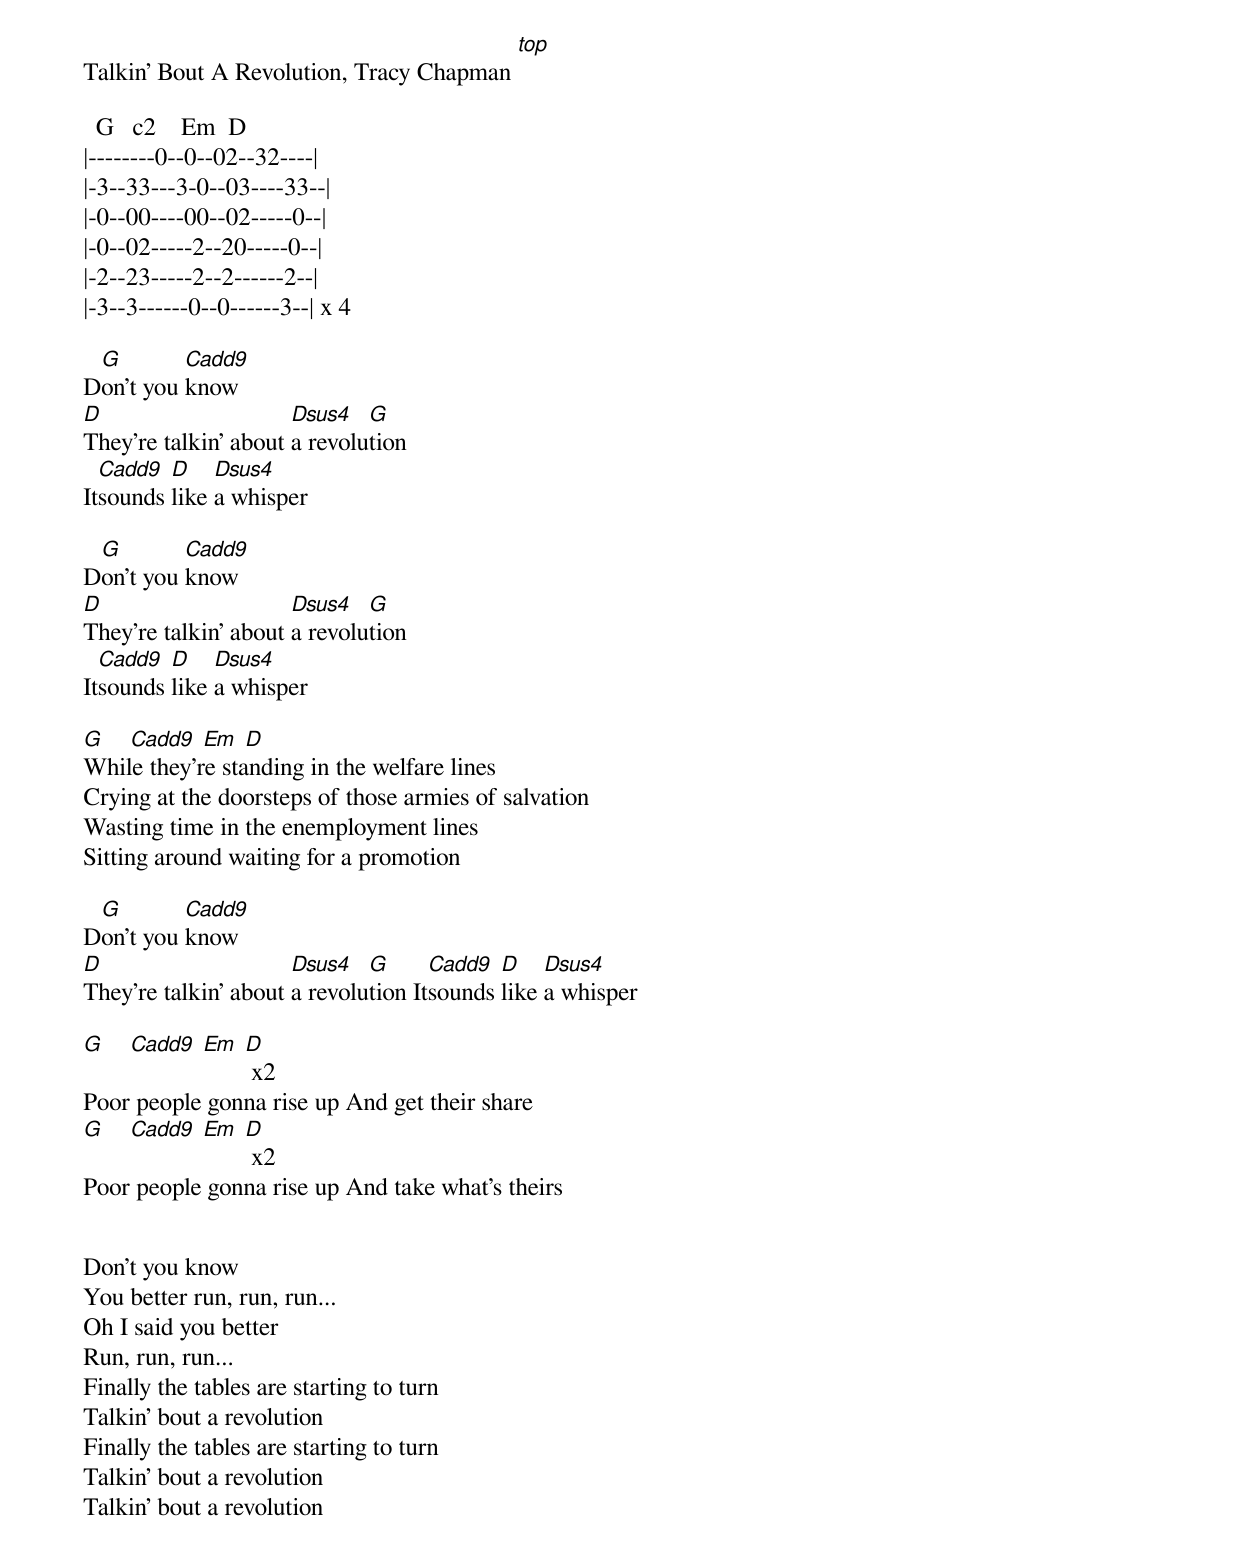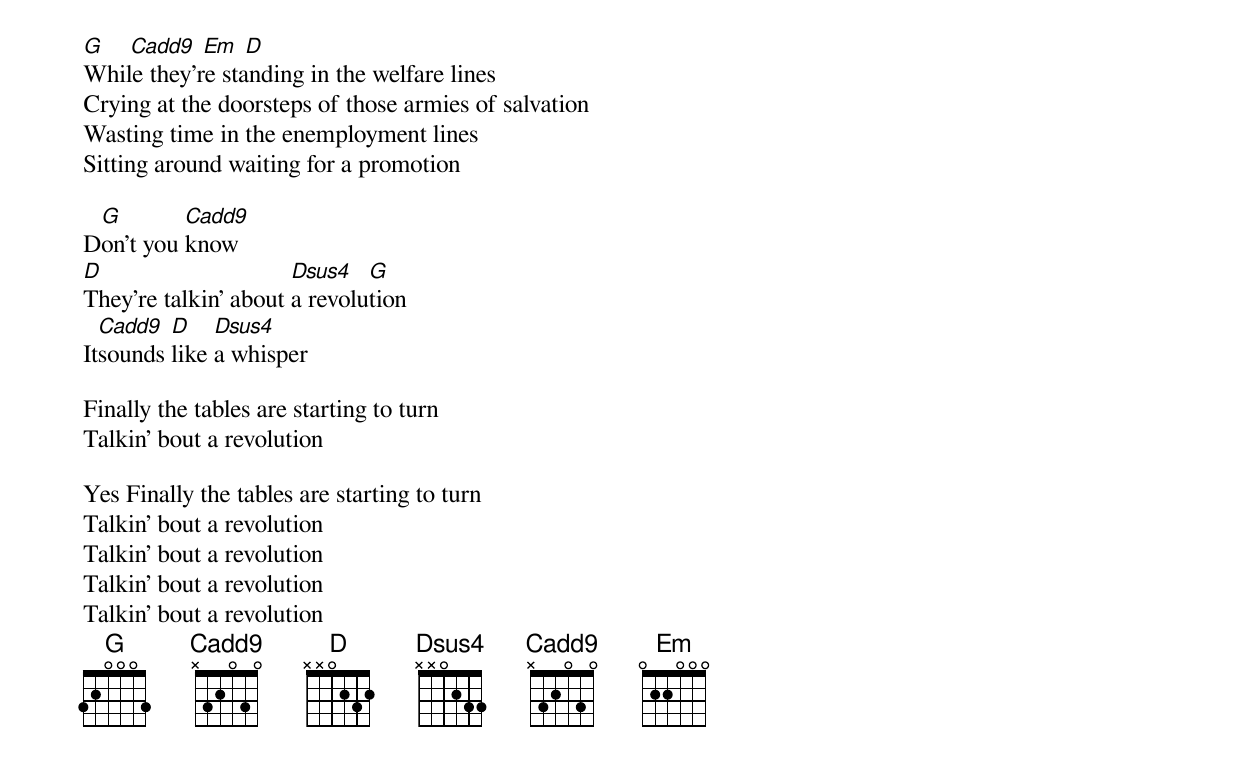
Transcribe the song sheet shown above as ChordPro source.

Talkin' Bout A Revolution, Tracy Chapman [top]

  G   c2    Em  D
|--------0--0--02--32----|
|-3--33---3-0--03----33--|
|-0--00----00--02-----0--|
|-0--02-----2--20-----0--|
|-2--23-----2--2------2--|
|-3--3------0--0------3--| x 4

D[G]on't you [Cadd9]know
[D]They're talkin' about [Dsus4]a revolu[G]tion
It[Cadd9]sounds [D]like [Dsus4]a whisper

D[G]on't you [Cadd9]know
[D]They're talkin' about [Dsus4]a revolu[G]tion
It[Cadd9]sounds [D]like [Dsus4]a whisper

[G]    [C(add9)] [Em] [D]
While they're standing in the welfare lines
Crying at the doorsteps of those armies of salvation
Wasting time in the enemployment lines
Sitting around waiting for a promotion

D[G]on't you [Cadd9]know
[D]They're talkin' about [Dsus4]a revolu[G]tion It[Cadd9]sounds [D]like [Dsus4]a whisper

[G]    [C(add9)] [Em] [D] x2
Poor people gonna rise up And get their share
[G]    [C(add9)] [Em] [D] x2
Poor people gonna rise up And take what's theirs


Don't you know
You better run, run, run...
Oh I said you better
Run, run, run...
Finally the tables are starting to turn
Talkin' bout a revolution
Finally the tables are starting to turn
Talkin' bout a revolution
Talkin' bout a revolution


[G]    [C(add9)] [Em] [D]
While they're standing in the welfare lines
Crying at the doorsteps of those armies of salvation
Wasting time in the enemployment lines
Sitting around waiting for a promotion

D[G]on't you [Cadd9]know
[D]They're talkin' about [Dsus4]a revolu[G]tion
It[Cadd9]sounds [D]like [Dsus4]a whisper

Finally the tables are starting to turn
Talkin' bout a revolution

Yes Finally the tables are starting to turn
Talkin' bout a revolution
Talkin' bout a revolution
Talkin' bout a revolution
Talkin' bout a revolution
